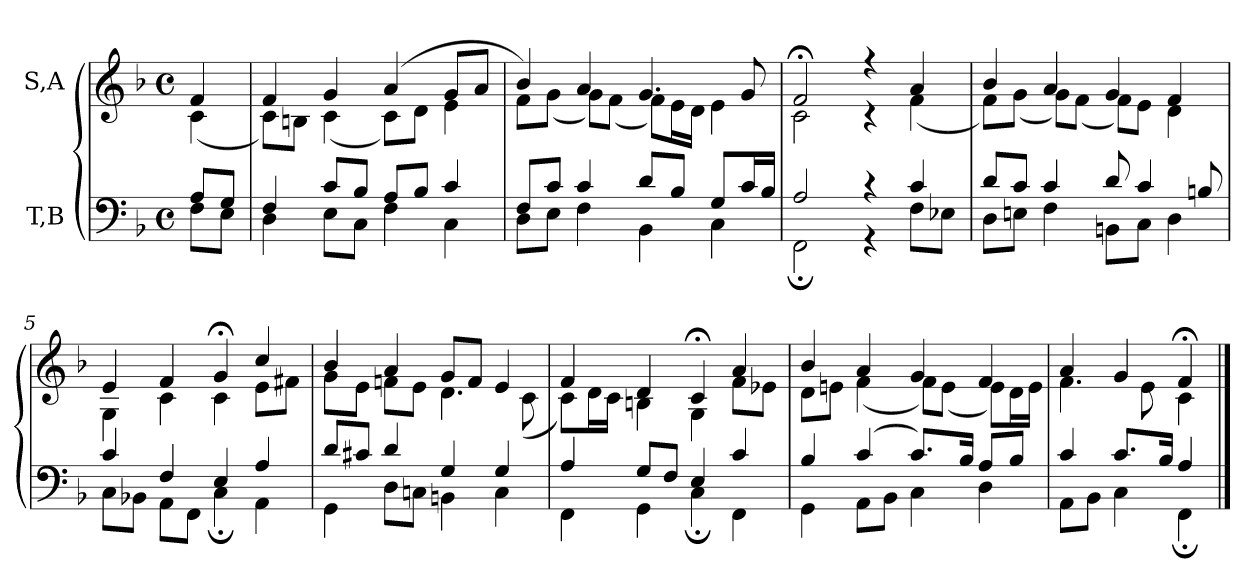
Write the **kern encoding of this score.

**kern	**kern
*part2	*part1
*staff2	*staff1
*I"T,B	*I"S,A
*clefF4	*clefG2
*k[b-]	*k[b-]
*M4/4	*M4/4
*met(c)	*met(c)
=	=
*^	*^
8AL	8FL	4f	(<4c
8GJ	8EJ	.	.
=1	=1	=1	=1
4F	4D	4f	8cL)
.	.	.	8BnJ
8cL	8EL	4g	(<4c
8B-J	8CJ	.	.
8AL	4F	(>4a	8cL)
8B-J	.	.	8dJ
4c	4C	8gL	4e
.	.	8aJ	.
=2	=2	=2	=2
8FL	8DL	4b-)	8fL
8cJ	8EJ	.	(<8gJ
4c	4F	4a	8gL)
.	.	.	(<8fJ
8dL	4BB-	4.g	8fL)
8B-J	.	.	16eL
.	.	.	16dJJ
8GL	4C	.	4e
16cL	.	8g	.
16B-JJ	.	.	.
=3	=3	=3	=3
2A	2FF;	2f;<	2c
4r	4r	4r	4r
4c	8FL	4a	(<4f
.	8E-XJ	.	.
=4	=4	=4	=4
8dL	8DL	4b-	8fL)
8cJ	8EnJ	.	(<8gJ
4c	4F	4a	8gL)
.	.	.	(<8fJ
8d	8BBnL	4g	8fL)
4c	8CJ	.	8eJ
.	4D	4f	4d
8Bn	.	.	.
=5	=5	=5	=5
4c	8CL	4e	4G
.	8BB-XJ	.	.
4F	8AAL	4f	4c
.	8FFJ	.	.
4E	4C;	4g;<	4c
4A	4AA	4cc	8eL
.	.	.	8f#XJ
=6	=6	=6	=6
8dL	4GG	4b-	8gL
8c#XJ	.	.	8eJ
4d	8DL	4a	8fnL
.	8CnJ	.	8eJ
4G	4BBn	8gL	4.d
.	.	8fJ	.
4G	4C	4e	.
.	.	.	(<8c
=7	=7	=7	=7
4A	4FF	4f	8cL)
.	.	.	16dL
.	.	.	16cJJ
8GL	4GG	4d	4Bn
8FJ	.	.	.
4E	4C;	4c;<	4G
4c	4FF	4a	8fL
.	.	.	8e-XJ
=8	=8	=8	=8
4B-	4GG	4b-	8dL
.	.	.	8enJ
(>4c	8AAL	4a	(<4f
.	8BB-J	.	.
8.cL)	4C	4g	8fL)
.	.	.	(<8eJ
16B-Jk	.	.	.
8AL	4D	4f	8eL)
8B-J	.	.	16dL
.	.	.	16eJJ
=962	=962	=962	=962
4c	8AAL	4a	4.f
.	8BB-J	.	.
8.cL	4C	4g	.
.	.	.	8e
16B-Jk	.	.	.
4A	4FF;	4f;<	4c
*v	*v	*	*
*	*v	*v
==	==
*-	*-
